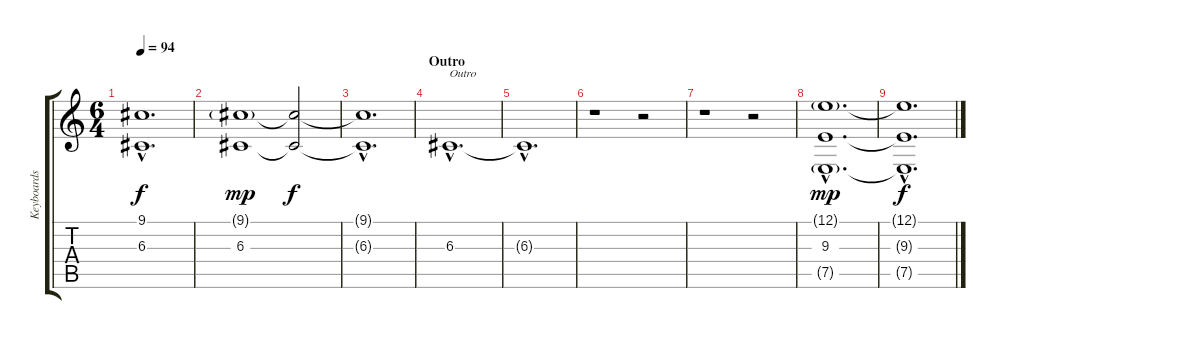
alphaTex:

\track ("Keyboards 1" "Keyboards ") {instrument stringensemble1}
\staff {score tabs}
\tuning (E4 B3 G3 D3 A2 E2) {hide}
\ts (6 4)
\tempo 94
\clef g2
\ks c
(9.1{hac t} 6.3{hac t}).1{d dy f} |
(9.1{g} 6.3).1{dy mp} (9.1{t} 6.3{t}).2{dy f} |
(9.1{hac t} 6.3{hac t}).1{d} |
\section ("" "Outro")
6.3{hac}.1{d txt "Outro"} |
6.3{hac t}.1{d} |
r.1 r.2 |
r.1 r.2 |
(12.1{g hac} 9.3{hac} 7.5{g hac}).1{d dy mp} |
(12.1{hac t} 9.3{hac t} 7.5{hac t}).1{d dy f volume 0}
